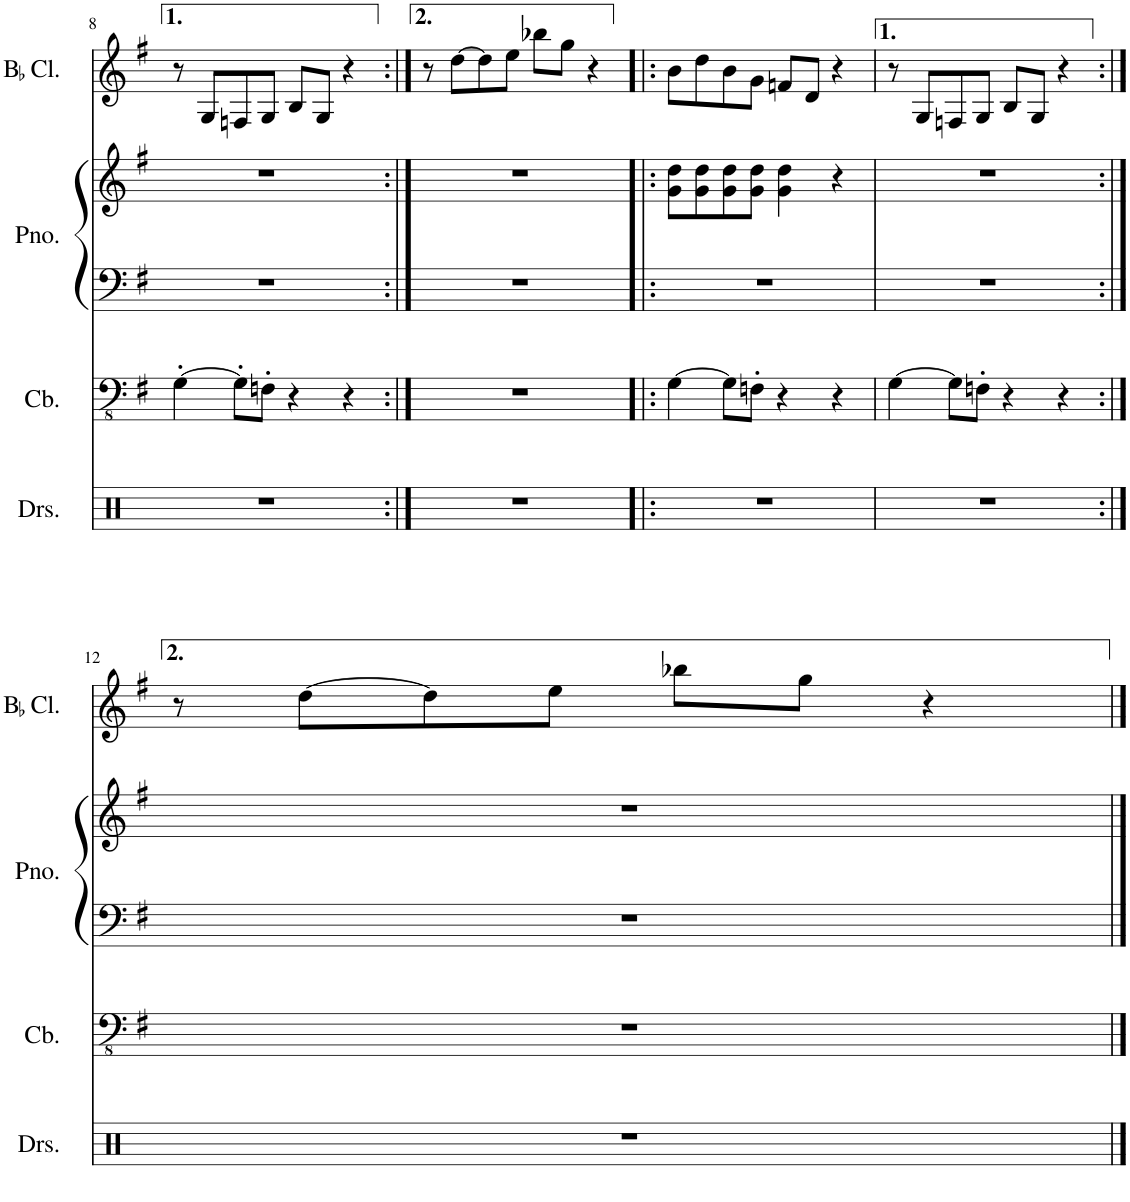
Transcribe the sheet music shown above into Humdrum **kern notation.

**kern	**kern	**kern	**kern	**kern
*part4	*part3	*part2	*part2	*part1
*staff5	*staff4	*staff3	*staff2	*staff1
*I"Drumset	*I"Double Bass	*I"Piano	*	*I"BaccidentalFlat Clarinet
*I'Drs.	*	*I'Pno.	*	*I'BaccidentalFlat Cl.
!!LO:PB:g=z
*clefX	*clefFv4	*clefF4	*clefG2	*clefG2
*	*Trd7c12	*	*	*Trd1c2
*k[]	*k[f#]	*k[f#]	*k[f#]	*k[f#]
*M4/4	*M4/4	*M4/4	*M4/4	*M4/4
=8	=8	=8	=8	=8
1r	[4GG'\	1r	1r	8r
.	.	.	.	8G/L
.	8GG'\L]	.	.	8Fn/
.	8FFn'\J	.	.	8G/J
.	4r	.	.	8B/L
.	.	.	.	8G/J
.	4r	.	.	4r
=9:|!	=9:|!	=9:|!	=9:|!	=9:|!
1r	1r	1r	1r	8r
.	.	.	.	[8dd\L
.	.	.	.	8dd\]
.	.	.	.	8ee\J
.	.	.	.	8bb-X\L
.	.	.	.	8gg\J
.	.	.	.	4r
=10!|:	=10!|:	=10!|:	=10!|:	=10!|:
1r	[4GG\	1r	8g\ 8dd\L	8b\L
.	.	.	8g\ 8dd\	8dd\
.	8GG\L]	.	8g\ 8dd\	8b\
.	8FFn'\J	.	8g\ 8dd\J	8g\J
.	4r	.	4g\ 4dd\	8fn/L
.	.	.	.	8d/J
.	4r	.	4r	4r
=11	=11	=11	=11	=11
1r	[4GG\	1r	1r	8r
.	.	.	.	8G/L
.	8GG\L]	.	.	8Fn/
.	8FFn'\J	.	.	8G/J
.	4r	.	.	8B/L
.	.	.	.	8G/J
.	4r	.	.	4r
!!LO:LB:g=z
=12:|!	=12:|!	=12:|!	=12:|!	=12:|!
1r	1r	1r	1r	8r
.	.	.	.	[8dd\L
.	.	.	.	8dd\]
.	.	.	.	8ee\J
.	.	.	.	8bb-X\L
.	.	.	.	8gg\J
.	.	.	.	4r
==	==	==	==	==
*-	*-	*-	*-	*-
